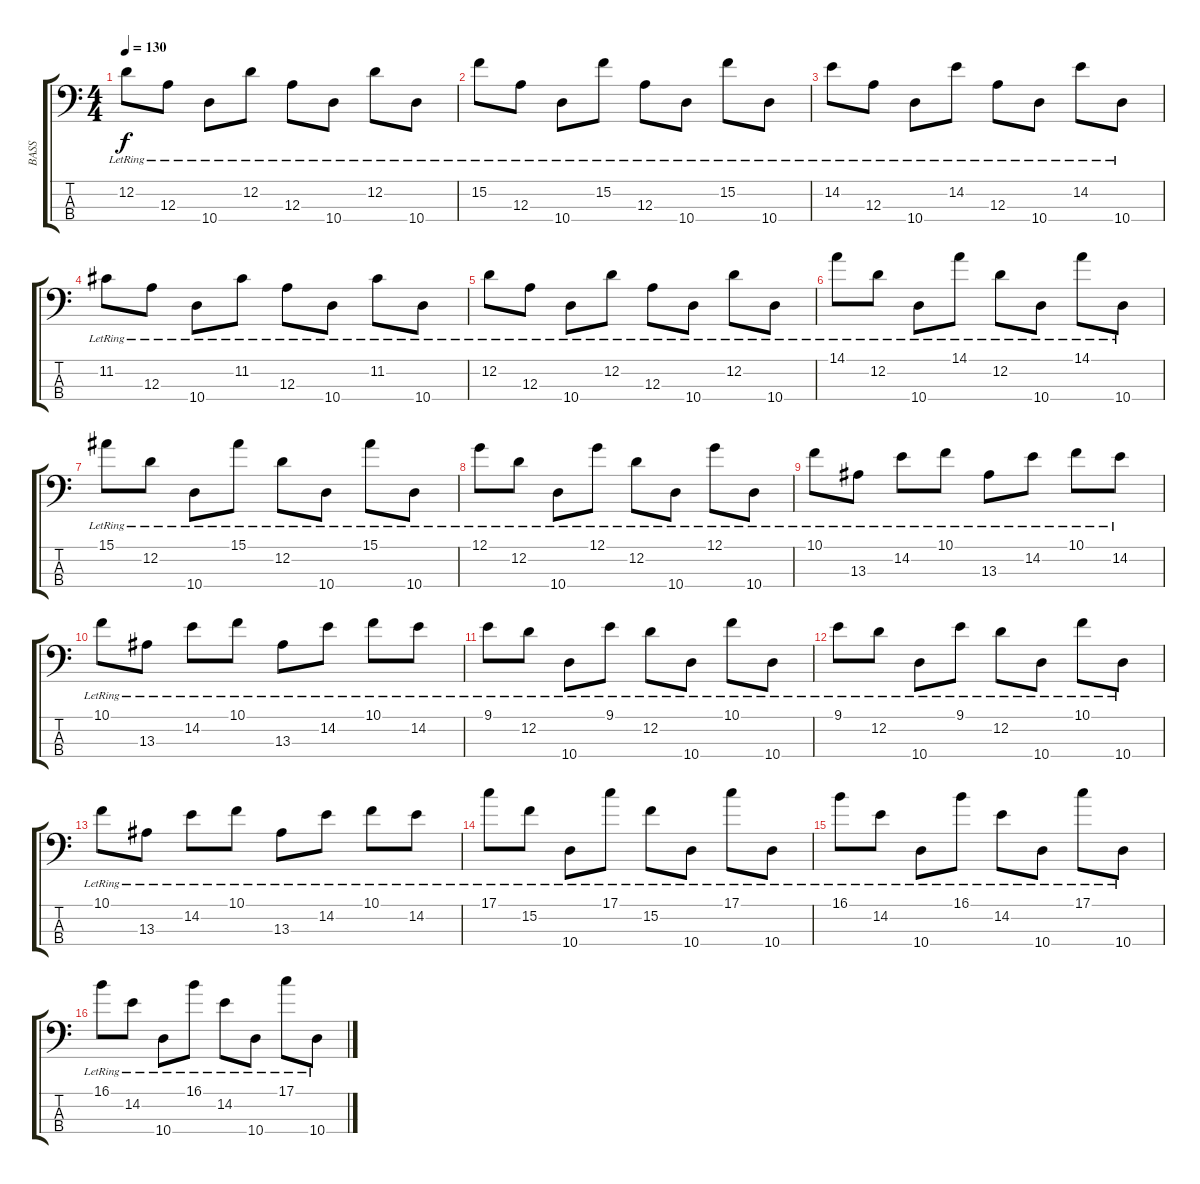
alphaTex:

\track ("BASS" "BASS") {instrument electricbassfinger}
\staff {score tabs}
\tuning (G2 D2 A1 E1) {hide}
\ts (4 4)
\tempo 130
\clef f4
\ks c
12.2{lr}.8{dy f} 12.3{lr}.8 10.4{lr}.8 12.2{lr}.8 12.3{lr}.8 10.4{lr}.8 12.2{lr}.8 10.4{lr}.8 |
15.2{lr}.8 12.3{lr}.8 10.4{lr}.8 15.2{lr}.8 12.3{lr}.8 10.4{lr}.8 15.2{lr}.8 10.4{lr}.8 |
14.2{lr}.8 12.3{lr}.8 10.4{lr}.8 14.2{lr}.8 12.3{lr}.8 10.4{lr}.8 14.2{lr}.8 10.4{lr}.8 |
11.2{lr}.8 12.3{lr}.8 10.4{lr}.8 11.2{lr}.8 12.3{lr}.8 10.4{lr}.8 11.2{lr}.8 10.4{lr}.8 |
12.2{lr}.8 12.3{lr}.8 10.4{lr}.8 12.2{lr}.8 12.3{lr}.8 10.4{lr}.8 12.2{lr}.8 10.4{lr}.8 |
14.1{lr}.8 12.2{lr}.8 10.4{lr}.8 14.1{lr}.8 12.2{lr}.8 10.4{lr}.8 14.1{lr}.8 10.4{lr}.8 |
15.1{lr}.8 12.2{lr}.8 10.4{lr}.8 15.1{lr}.8 12.2{lr}.8 10.4{lr}.8 15.1{lr}.8 10.4{lr}.8 |
12.1{lr}.8 12.2{lr}.8 10.4{lr}.8 12.1{lr}.8 12.2{lr}.8 10.4{lr}.8 12.1{lr}.8 10.4{lr}.8 |
10.1{lr}.8 13.3{lr}.8 14.2{lr}.8 10.1{lr}.8 13.3{lr}.8 14.2{lr}.8 10.1{lr}.8 14.2{lr}.8 |
10.1{lr}.8 13.3{lr}.8 14.2{lr}.8 10.1{lr}.8 13.3{lr}.8 14.2{lr}.8 10.1{lr}.8 14.2{lr}.8 |
9.1{lr}.8 12.2{lr}.8 10.4{lr}.8 9.1{lr}.8 12.2{lr}.8 10.4{lr}.8 10.1{lr}.8 10.4{lr}.8 |
9.1{lr}.8 12.2{lr}.8 10.4{lr}.8 9.1{lr}.8 12.2{lr}.8 10.4{lr}.8 10.1{lr}.8 10.4{lr}.8 |
10.1{lr}.8 13.3{lr}.8 14.2{lr}.8 10.1{lr}.8 13.3{lr}.8 14.2{lr}.8 10.1{lr}.8 14.2{lr}.8 |
17.1{lr}.8 15.2{lr}.8 10.4{lr}.8 17.1{lr}.8 15.2{lr}.8 10.4{lr}.8 17.1{lr}.8 10.4{lr}.8 |
16.1{lr}.8 14.2{lr}.8 10.4{lr}.8 16.1{lr}.8 14.2{lr}.8 10.4{lr}.8 17.1{lr}.8 10.4{lr}.8 |
16.1{lr}.8 14.2{lr}.8 10.4{lr}.8 16.1{lr}.8 14.2{lr}.8 10.4{lr}.8 17.1{lr}.8 10.4{lr}.8
